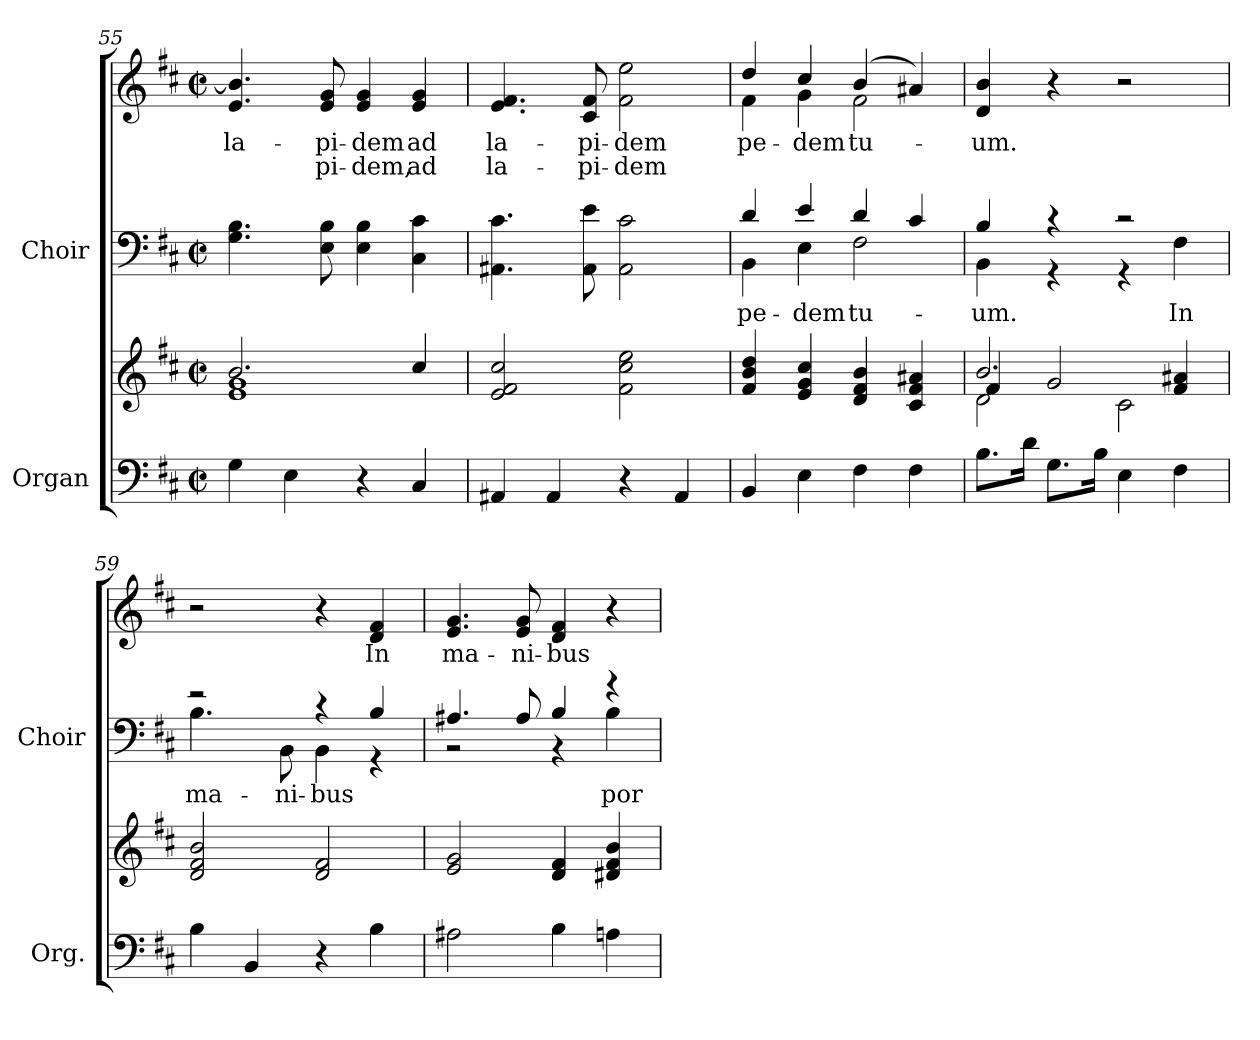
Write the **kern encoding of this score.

**kern	**kern	**kern	**text	**kern	**text	**text
*part2	*part2	*part1	*part1	*part1	*part1	*part1
*staff4	*staff3	*staff2	*staff2	*staff1	*staff1	*staff1
*I"Organ	*	*I"Choir	*	*	*	*
*I'Org.	*	*I'Choir	*	*	*	*
*clefF4	*clefG2	*clefF4	*	*clefG2	*	*
*k[f#c#]	*k[f#c#]	*k[f#c#]	*	*k[f#c#]	*	*
*D:	*D:	*D:	*	*D:	*	*
*M2/2	*M2/2	*M2/2	*	*M2/2	*	*
*met(c|)	*met(c|)	*met(c|)	*	*met(c|)	*	*
=55	=55	=55	=55	=55	=55	=55
*	*^	*	*	*	*	*
!	!	!	!	!	!	!LO:LY:b:color=#000000	!
4Gi\	2.bi/	1ei 1gi	4.Gi\ 4.Bi	.	4.ei/ 4.bi]	la-	.
4Ei\	.	.	.	.	.	.	.
!	!	!	!	!	!	!LO:LY:a:color=#000000	!LO:LY:b:color=#000000
.	.	.	8Ei\ 8Bi	.	8ei/ 8gi	-pi-	-pi-
!	!	!	!	!	!	!LO:LY:a:color=#000000	!LO:LY:b:color=#000000
4r	.	.	4Ei\ 4Bi	.	4ei/ 4gi	-dem	-dem,
!	!	!	!	!	!	!LO:LY:a:color=#000000	!LO:LY:b:color=#000000
4C#i/	4cc#i/	.	4C#i\ 4c#i	.	4ei/ 4gi	ad	ad
*	*v	*v	*	*	*	*	*
=56	=56	=56	=56	=56	=56	=56
!	!	!	!	!	!LO:LY:a:color=#000000	!LO:LY:b:color=#000000
4AA#Xi/	2ei/ 2f#i 2cc#i	4.AA#Xi\ 4.c#i	.	4.ei/ 4.f#i	la-	la-
4AA#i/	.	.	.	.	.	.
!	!	!	!	!	!LO:LY:a:color=#000000	!LO:LY:b:color=#000000
.	.	8AA#i\ 8ei	.	8c#i/ 8f#i	-pi-	-pi-
!	!	!	!	!	!LO:LY:a:color=#000000	!LO:LY:b:color=#000000
4r	2f#i\ 2cc#i 2eei	2AA#i\ 2c#i	.	2f#i\ 2eei	-dem	-dem
4AA#i/	.	.	.	.	.	.
!!LO:LB:g=z
=57	=57	=57	=57	=57	=57	=57
!	!	!	!LO:LY:b:color=#000000	!	!	!
*	*	*^	*	*	*	*
!	!	!	!	!	!	!LO:LY:b:color=#000000	!
*	*	*	*	*	*^	*	*
4BBi/	4f#i/ 4bi 4ddi	4di/	4BBi\	pe-	4ddi/	4f#i\	pe-	.
!	!	!	!	!LO:LY:b:color=#000000	!	!	!	!
!	!	!	!	!	!	!	!LO:LY:b:color=#000000	!
4Ei\	4ei/ 4gi 4cc#i	4ei/	4Ei\	-dem	4cc#i/	4gi\	-dem	.
!	!	!	!	!LO:LY:b:color=#000000	!	!	!	!
!	!	!	!	!	!	!	!LO:LY:b:color=#000000	!
4F#i\	4di/ 4f#i 4bi	4di/	2F#i\	tu-	(4bi/	2f#i\	tu-	.
4F#i\	4c#i/ 4f#i 4a#Xi	4c#i/	.	.	4a#Xi/)	.	.	.
*	*	*	*	*	*v	*v	*	*
=58	=58	=58	=58	=58	=58	=58	=58
*	*^	*	*	*	*	*	*
*	*	*^	*	*	*	*	*	*
!	!	!	!	!	!	!LO:LY:b:color=#000000	!	!	!
!	!	!	!	!	!	!	!	!LO:LY:b:color=#000000	!
8.Bi\L	2.bi/	2di\	4f#i/	4Bi/	4BBi\	-um.	4di/ 4bi	-um.	.
16di\Jk	.	.	.	.	.	.	.	.	.
8.Gi\L	.	.	2gi/	4r	4r	.	4r	.	.
16Bi\Jk	.	.	.	.	.	.	.	.	.
4Ei\	.	2c#i\	.	2r	4r	.	2r	.	.
!	!	!	!	!	!	!LO:LY:b:color=#000000	!	!	!
4F#i\	4f#i/ 4a#Xi	.	4ryy	.	4F#i\	In	.	.	.
*	*v	*v	*v	*	*	*	*	*	*
=59	=59	=59	=59	=59	=59	=59	=59
*	*^	*	*	*	*	*	*
*	*	*^	*	*	*	*	*	*
!	!	!	!	!	!	!LO:LY:b:color=#000000	!	!	!
*	*v	*v	*v	*	*	*	*	*	*
4Bi\	2di/ 2f#i 2bi	2r	4.Bi\	ma-	2r	.	.
4BBi/	.	.	.	.	.	.	.
!	!	!	!	!LO:LY:b:color=#000000	!	!	!
.	.	.	8BBi\	-ni-	.	.	.
!	!	!	!	!LO:LY:b:color=#000000	!	!	!
4r	2di/ 2f#i	4r	4BBi\	-bus	4r	.	.
!	!	!	!	!	!	!LO:LY:b:color=#000000	!
4Bi\	.	4Bi/	4r	.	4di/ 4f#i	In	.
=60	=60	=60	=60	=60	=60	=60	=60
!	!	!	!	!	!	!LO:LY:b:color=#000000	!
2A#Xi\	2ei/ 2gi	4.A#Xi/	2r	.	4.ei/ 4.gi	ma-	.
!	!	!	!	!	!	!LO:LY:b:color=#000000	!
.	.	8A#i/	.	.	8ei/ 8gi	-ni-	.
!	!	!	!	!	!	!LO:LY:b:color=#000000	!
4Bi\	4di/ 4f#i	4Bi/	4r	.	4di/ 4f#i	-bus	.
!	!	!	!	!LO:LY:b:color=#000000	!	!	!
4Ani\	4d#Xi/ 4f#i 4bi	4r	4Bi\	por-	4r	.	.
*	*	*v	*v	*	*	*	*
=	=	=	=	=	=	=
*-	*-	*-	*-	*-	*-	*-
